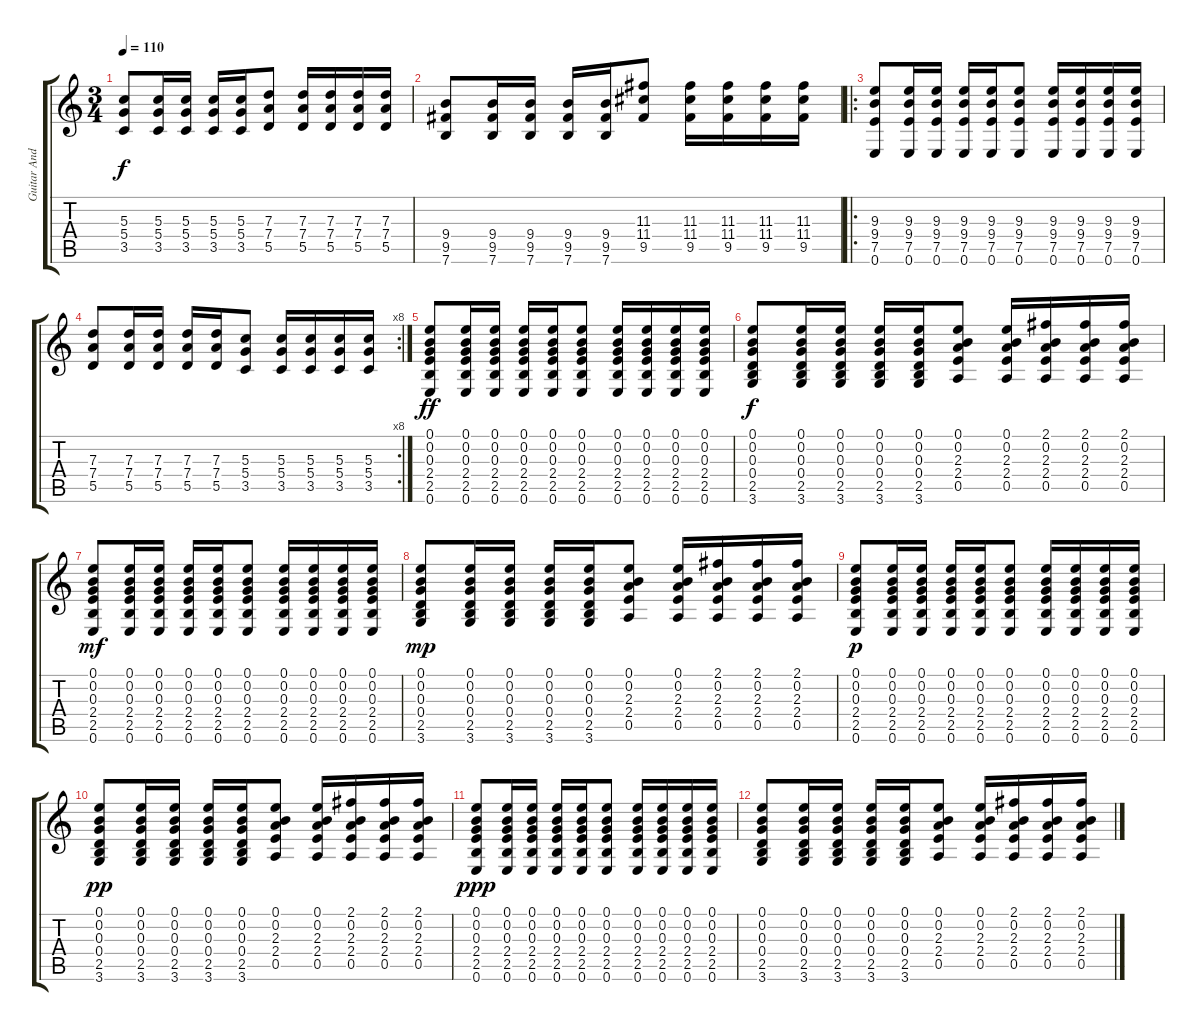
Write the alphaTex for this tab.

\track ("Guitar Andreas" "Guitar And") {instrument acousticguitarnylon}
\staff {score tabs}
\tuning (E4 B3 G3 D3 A2 E2) {hide}
\ts (3 4)
\tempo 110
\clef g2
\ks c
(5.3 5.4 3.5).8{dy f} (5.3 5.4 3.5).16 (5.3 5.4 3.5).16 (5.3 5.4 3.5).16 (5.3 5.4 3.5).16 (7.3 7.4 5.5).8 (7.3 7.4 5.5).16 (7.3 7.4 5.5).16 (7.3 7.4 5.5).16 (7.3 7.4 5.5).16 |
(9.4 9.5 7.6).8 (9.4 9.5 7.6).16 (9.4 9.5 7.6).16 (9.4 9.5 7.6).16 (9.4 9.5 7.6).16 (11.3 11.4 9.5).8 (11.3 11.4 9.5).16 (11.3 11.4 9.5).16 (11.3 11.4 9.5).16 (11.3 11.4 9.5).16 |
\ro
(9.3 9.4 7.5 0.6).8 (9.3 9.4 7.5 0.6).16 (9.3 9.4 7.5 0.6).16 (9.3 9.4 7.5 0.6).16 (9.3 9.4 7.5 0.6).16 (9.3 9.4 7.5 0.6).8 (9.3 9.4 7.5 0.6).16 (9.3 9.4 7.5 0.6).16 (9.3 9.4 7.5 0.6).16 (9.3 9.4 7.5 0.6).16 |
\rc 8
(7.3 7.4 5.5).8 (7.3 7.4 5.5).16 (7.3 7.4 5.5).16 (7.3 7.4 5.5).16 (7.3 7.4 5.5).16 (5.3 5.4 3.5).8 (5.3 5.4 3.5).16 (5.3 5.4 3.5).16 (5.3 5.4 3.5).16 (5.3 5.4 3.5).16 |
(0.1 0.2 0.3 2.4 2.5 0.6).8{dy ff} (0.1 0.2 0.3 2.4 2.5 0.6).16 (0.1 0.2 0.3 2.4 2.5 0.6).16 (0.1 0.2 0.3 2.4 2.5 0.6).16 (0.1 0.2 0.3 2.4 2.5 0.6).16 (0.1 0.2 0.3 2.4 2.5 0.6).8 (0.1 0.2 0.3 2.4 2.5 0.6).16 (0.1 0.2 0.3 2.4 2.5 0.6).16 (0.1 0.2 0.3 2.4 2.5 0.6).16 (0.1 0.2 0.3 2.4 2.5 0.6).16 |
(0.1 0.2 0.3 0.4 2.5 3.6).8{dy f} (0.1 0.2 0.3 0.4 2.5 3.6).16 (0.1 0.2 0.3 0.4 2.5 3.6).16 (0.1 0.2 0.3 0.4 2.5 3.6).16 (0.1 0.2 0.3 0.4 2.5 3.6).16 (0.1 0.2 2.3 2.4 0.5).8 (0.1 0.2 2.3 2.4 0.5).16 (2.1 0.2 2.3 2.4 0.5).16 (2.1 0.2 2.3 2.4 0.5).16 (2.1 0.2 2.3 2.4 0.5).16 |
(0.1 0.2 0.3 2.4 2.5 0.6).8{dy mf} (0.1 0.2 0.3 2.4 2.5 0.6).16 (0.1 0.2 0.3 2.4 2.5 0.6).16 (0.1 0.2 0.3 2.4 2.5 0.6).16 (0.1 0.2 0.3 2.4 2.5 0.6).16 (0.1 0.2 0.3 2.4 2.5 0.6).8 (0.1 0.2 0.3 2.4 2.5 0.6).16 (0.1 0.2 0.3 2.4 2.5 0.6).16 (0.1 0.2 0.3 2.4 2.5 0.6).16 (0.1 0.2 0.3 2.4 2.5 0.6).16 |
(0.1 0.2 0.3 0.4 2.5 3.6).8{dy mp} (0.1 0.2 0.3 0.4 2.5 3.6).16 (0.1 0.2 0.3 0.4 2.5 3.6).16 (0.1 0.2 0.3 0.4 2.5 3.6).16 (0.1 0.2 0.3 0.4 2.5 3.6).16 (0.1 0.2 2.3 2.4 0.5).8 (0.1 0.2 2.3 2.4 0.5).16 (2.1 0.2 2.3 2.4 0.5).16 (2.1 0.2 2.3 2.4 0.5).16 (2.1 0.2 2.3 2.4 0.5).16 |
(0.1 0.2 0.3 2.4 2.5 0.6).8{dy p} (0.1 0.2 0.3 2.4 2.5 0.6).16 (0.1 0.2 0.3 2.4 2.5 0.6).16 (0.1 0.2 0.3 2.4 2.5 0.6).16 (0.1 0.2 0.3 2.4 2.5 0.6).16 (0.1 0.2 0.3 2.4 2.5 0.6).8 (0.1 0.2 0.3 2.4 2.5 0.6).16 (0.1 0.2 0.3 2.4 2.5 0.6).16 (0.1 0.2 0.3 2.4 2.5 0.6).16 (0.1 0.2 0.3 2.4 2.5 0.6).16 |
(0.1 0.2 0.3 0.4 2.5 3.6).8{dy pp} (0.1 0.2 0.3 0.4 2.5 3.6).16 (0.1 0.2 0.3 0.4 2.5 3.6).16 (0.1 0.2 0.3 0.4 2.5 3.6).16 (0.1 0.2 0.3 0.4 2.5 3.6).16 (0.1 0.2 2.3 2.4 0.5).8 (0.1 0.2 2.3 2.4 0.5).16 (2.1 0.2 2.3 2.4 0.5).16 (2.1 0.2 2.3 2.4 0.5).16 (2.1 0.2 2.3 2.4 0.5).16 |
(0.1 0.2 0.3 2.4 2.5 0.6).8{dy ppp} (0.1 0.2 0.3 2.4 2.5 0.6).16 (0.1 0.2 0.3 2.4 2.5 0.6).16 (0.1 0.2 0.3 2.4 2.5 0.6).16 (0.1 0.2 0.3 2.4 2.5 0.6).16 (0.1 0.2 0.3 2.4 2.5 0.6).8 (0.1 0.2 0.3 2.4 2.5 0.6).16 (0.1 0.2 0.3 2.4 2.5 0.6).16 (0.1 0.2 0.3 2.4 2.5 0.6).16 (0.1 0.2 0.3 2.4 2.5 0.6).16 |
(0.1 0.2 0.3 0.4 2.5 3.6).8 (0.1 0.2 0.3 0.4 2.5 3.6).16 (0.1 0.2 0.3 0.4 2.5 3.6).16 (0.1 0.2 0.3 0.4 2.5 3.6).16 (0.1 0.2 0.3 0.4 2.5 3.6).16 (0.1 0.2 2.3 2.4 0.5).8 (0.1 0.2 2.3 2.4 0.5).16 (2.1 0.2 2.3 2.4 0.5).16 (2.1 0.2 2.3 2.4 0.5).16 (2.1 0.2 2.3 2.4 0.5).16
